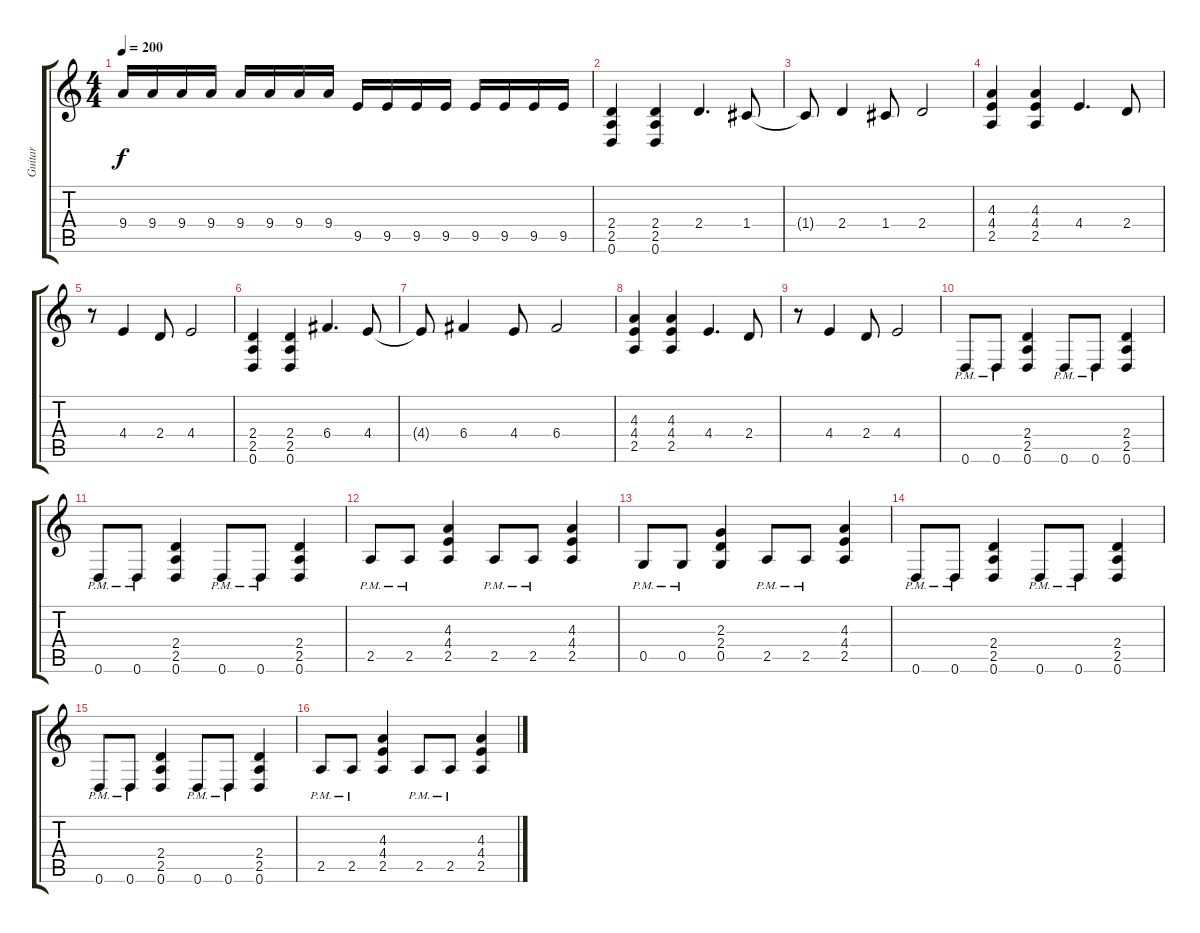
\track ("Guitar" "Guitar") {instrument distortionguitar}
\staff {score tabs}
\tuning (D4 A3 F3 C3 G2 D2) {hide}
\ts (4 4)
\tempo 200
\clef g2
\ks c
9.4.16{dy f} 9.4.16 9.4.16 9.4.16 9.4.16 9.4.16 9.4.16 9.4.16 9.5.16 9.5.16 9.5.16 9.5.16 9.5.16 9.5.16 9.5.16 9.5.16 |
(2.4 2.5 0.6).4 (2.4 2.5 0.6).4 2.4.4{d} 1.4.8 |
1.4{t}.8 2.4.4 1.4.8 2.4.2 |
(4.3 4.4 2.5).4 (4.3 4.4 2.5).4 4.4.4{d} 2.4.8 |
r.8 4.4.4 2.4.8 4.4.2 |
(2.4 2.5 0.6).4 (2.4 2.5 0.6).4 6.4.4{d} 4.4.8 |
4.4{t}.8 6.4.4 4.4.8 6.4.2 |
(4.3 4.4 2.5).4 (4.3 4.4 2.5).4 4.4.4{d} 2.4.8 |
r.8 4.4.4 2.4.8 4.4.2 |
0.6{pm}.8 0.6{pm}.8 (2.4 2.5 0.6).4 0.6{pm}.8 0.6{pm}.8 (2.4 2.5 0.6).4 |
0.6{pm}.8 0.6{pm}.8 (2.4 2.5 0.6).4 0.6{pm}.8 0.6{pm}.8 (2.4 2.5 0.6).4 |
2.5{pm}.8 2.5{pm}.8 (4.3 4.4 2.5).4 2.5{pm}.8 2.5{pm}.8 (4.3 4.4 2.5).4 |
0.5{pm}.8 0.5{pm}.8 (2.3 2.4 0.5).4 2.5{pm}.8 2.5{pm}.8 (4.3 4.4 2.5).4 |
0.6{pm}.8 0.6{pm}.8 (2.4 2.5 0.6).4 0.6{pm}.8 0.6{pm}.8 (2.4 2.5 0.6).4 |
0.6{pm}.8 0.6{pm}.8 (2.4 2.5 0.6).4 0.6{pm}.8 0.6{pm}.8 (2.4 2.5 0.6).4 |
2.5{pm}.8 2.5{pm}.8 (4.3 4.4 2.5).4 2.5{pm}.8 2.5{pm}.8 (4.3 4.4 2.5).4
